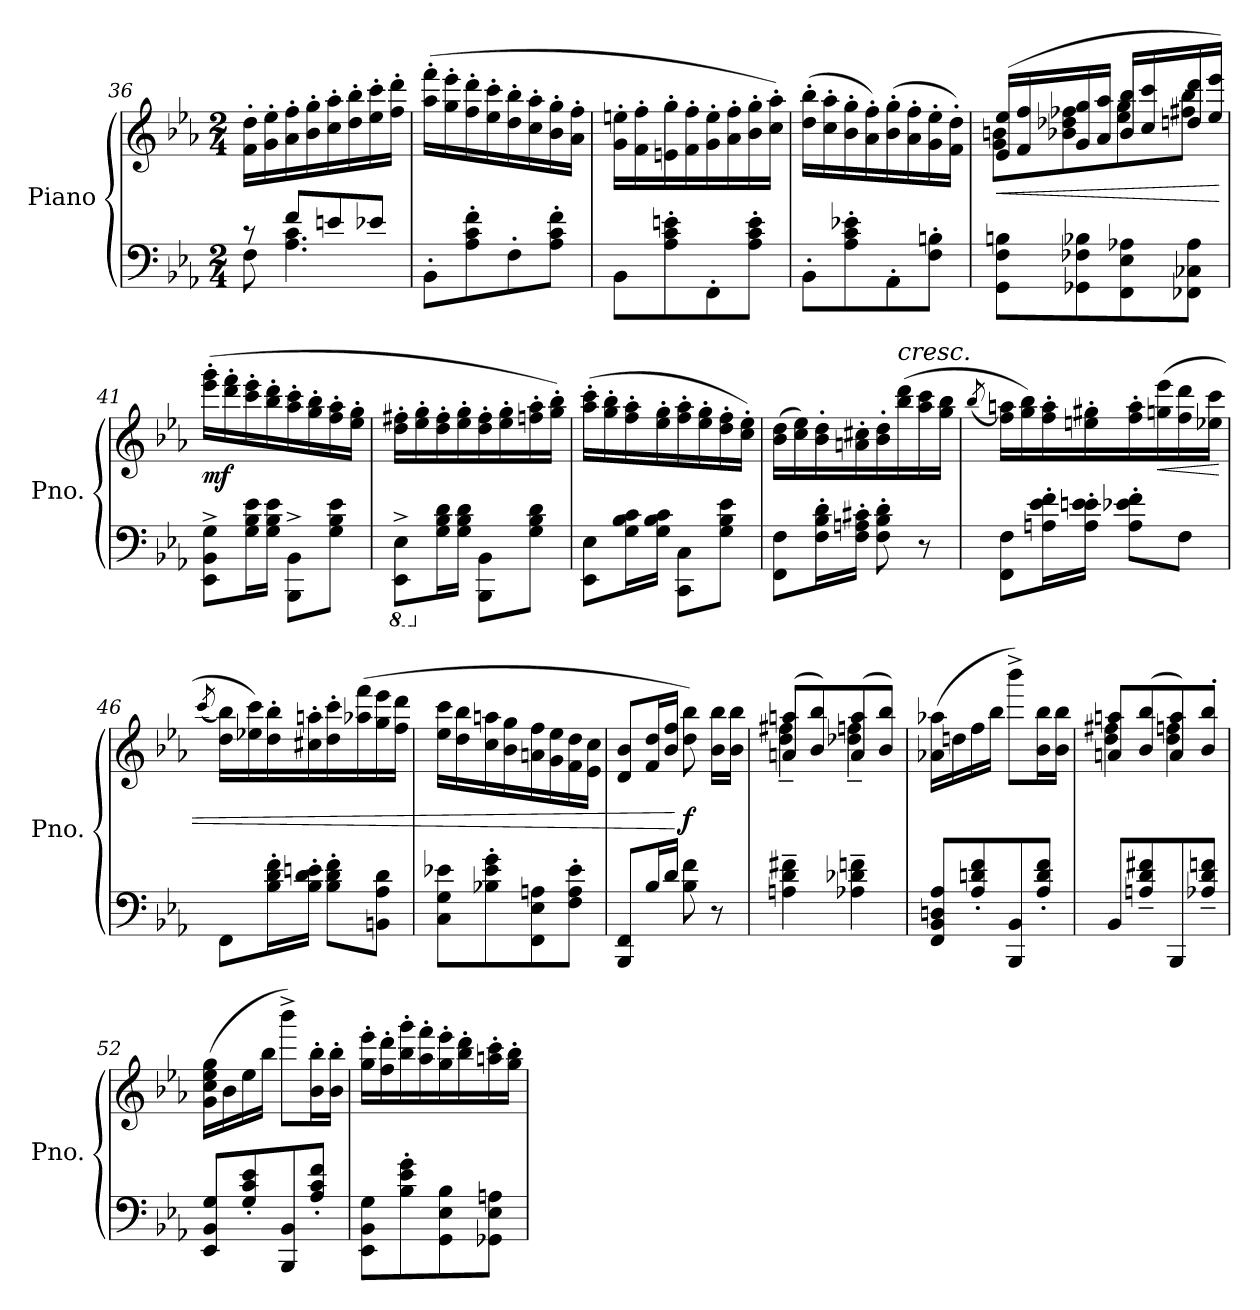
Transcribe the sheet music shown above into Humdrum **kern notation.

**kern	**kern	**dynam
*part1	*part1	*part1
*staff2	*staff1	*staff1/2
*I"Piano	*	*
*I'Pno.	*	*
*clefF4	*clefG2	*
*k[b-e-a-]	*k[b-e-a-]	*
*M2/4	*M2/4	*
=36	=36	=36
*^	*	*
8rc	8F\	16f\' 16dd\'LL	.
.	.	16g\' 16ee-\'	.
8f/L	4.A-\ 4.c\	16a-\' 16ff\'	.
.	.	16b-\' 16gg\'	.
8en/	.	16cc\' 16aa-\'	.
.	.	16dd\' 16bb-\'	.
8e-X/J	.	16ee-\' 16ccc\'	.
.	.	16ff\' 16ddd\'JJ	.
*v	*v	*	*
!!LO:LB:g=z
=37	=37	=37
8BB-'\L	(>16aa-\' 16fff\'LL	.
.	16gg\' 16eee-\'	.
8A-\' 8c\' 8f\'	16ff\' 16ddd\'	.
.	16ee-\' 16ccc\'	.
8F'\	16dd\' 16bb-\'	.
.	16cc\' 16aa-\'	.
8A-\' 8c\' 8f\'J	16b-\' 16gg\'	.
.	16a-\' 16ff\'JJ	.
=38	=38	=38
8BB-\L	16g\' 16een\'LL	.
.	16f\' 16ff\'	.
8A-\' 8c\' 8en\'	16en\' 16gg\'	.
.	16f\' 16ff\'	.
8FF'\	16g\' 16ee\'	.
.	16a-\' 16ff\'	.
8A-\' 8c\' 8e\'J	16b-\' 16gg\'	.
.	16cc\' 16aa-\'JJ)	.
=39	=39	=39
8BB-'\L	(>16dd\' 16bb-\'LL	.
.	16cc\' 16aa-\'	.
8A-\' 8c\' 8e-X\'	16b-\' 16gg\'	.
.	16a-\' 16ff\')	.
8AA-'\	(>16b-\' 16gg\'	.
.	16a-\' 16ff\'	.
8F\' 8Bn\'J	16g\' 16ee-\'	.
.	16f\' 16dd\'JJ)	.
=40	=40	=40
!	!	!LO:HP:b
*	*^	*
8GG\ 8F\ 8Bn\L	(>16e-/ 16ee-/LL	8g\ 8bn\L	<
.	16f/ 16ff/	.	.
8GG-X\ 8F-X\ 8B-X\	16g/ 16gg/	8b-X\ 8dd-X\ 8ff-X\	.
.	16a-/ 16aa-/JJ	.	.
8FF\ 8E-\ 8A-X\	16b-/ 16bb-/LL	8ee-\ 8gg\	.
.	16cc/ 16ccc/	.	.
8FF-X\ 8C-X\ 8A-\J	16ddn/ 16ddd/	8ff#X\ 8bb-\J	.
.	16ee-/ 16eee-/JJ)	.	.
*	*v	*v	*
.	.	[
!!LO:LB:g=z
=41	=41	=41
!	!	!LO:DY:b
8EE-\^ 8BB-\^ 8G\^L	(>16eee-\' 16ggg\'LL	mf
.	16ddd\' 16fff\'	.
16G\ 16B-\ 16e-\L	16ccc\' 16eee-\'	.
16G\ 16B-\ 16e-\JJ	16bb-\' 16ddd\'	.
8BBB-\^ 8BB-\^L	16aa-\' 16ccc\'	.
.	16gg\' 16bb-\'	.
8G\ 8B-\ 8e-\J	16ff\' 16aa-\'	.
.	16ee-\' 16gg\'JJ	.
=42	=42	=42
*8ba	*	*
8EEE-\^ 8EE-\^L	16dd\' 16ff#X\'LL	.
.	16ee-\' 16gg\'	.
*X8ba	*	*
16G\ 16B-\ 16d\L	16dd\' 16ff#\'	.
16G\ 16B-\ 16d\JJ	16ee-\' 16gg\'	.
8BBB-\ 8BB-\L	16dd\' 16ff#\'	.
.	16ee-\' 16gg\'	.
8G\ 8B-\ 8d\J	16ffn\' 16aa-\'	.
.	16gg\' 16bb-\'JJ)	.
=43	=43	=43
8EE-\ 8E-\L	(>16aa-\' 16ccc\'LL	.
.	16gg\' 16bb-\'	.
16G\ 16B-\ 16c\L	16ff\' 16aa-\'	.
16G\ 16B-\ 16c\JJ	16ee-\' 16gg\'	.
8CC\ 8C\L	16ff\' 16aa-\'	.
.	16ee-\' 16gg\'	.
8G\ 8B-\ 8e-\J	16dd\' 16ff\'	.
.	16cc\' 16ee-\'JJ)	.
=44	=44	=44
8FF\ 8F\L	(>16b-\ 16dd\LL	.
.	16cc\ 16ee-\)	.
16F\' 16B-\' 16d\'L	16b-\' 16dd\'	.
16F\' 16An\' 16c#X\'JJ	16an\' 16cc#X\'	.
8F\' 8B-\' 8d\'	16b-\' 16dd\'	.
!	!LO:TX:a:i:t=cresc.	!
.	(>16bb-\ 16ddd\	.
8r	16aa-\ 16ccc\	.
.	16gg\ 16bb-\JJ	.
!!LO:PB:g=z
=45	=45	=45
.	(>8qbb-/	.
8FF\ 8F\L	16ff\ 16aan\LL)	.
.	16gg\ 16bb-\)	.
16An\' 16e-\' 16f\'L	16ff\' 16aa\'	.
16A\' 16e-\' 16en\'JJ	16een\' 16gg#X\'	.
8A\' 8e-X\' 8f\'L	16ff\' 16aa\'	.
!	!	!LO:HP:b
.	(>16ggn\ 16eee-\	<
8F\J	16ff\ 16ddd\	.
.	16ee-X\ 16ccc\JJ	.
=46	=46	=46
.	(>8qccc/	.
8FF\L	16dd\ 16bb-\LL)	.
.	16ee-X\ 16ccc\)	.
16B-\' 16d\' 16f\'L	16dd\' 16bb-\'	.
16B-\' 16d\' 16en\'JJ	16cc#X\' 16aan\'	.
8B-\' 8d\' 8f\'L	16dd\' 16ccc\'	.
.	(>16aa-X\ 16fff\	.
8BBn\ 8A-\ 8d\J	16gg\ 16eee-\	.
.	16ff\ 16ddd\JJ	.
=47	=47	=47
8C\ 8G\ 8e-X\L	16ee-\ 16ccc\LL	.
.	16dd\ 16bb-\	.
8B-X\' 8e-\' 8g\'	16cc\ 16aan\	.
.	16b-\ 16gg\	.
8FF\ 8E-\ 8An\	16an\ 16ff\	.
.	16g\ 16ee-\	.
8F\' 8A\' 8e-\'J	16f\ 16dd\	.
.	16e-\ 16cc\JJ	.
=48	=48	=48
8BBB-/ 8FF/L	8d/ 8b-/L	.
16B-/L	16f/ 16dd/L	.
16d/JJ	16b-/ 16ff/JJ	.
!	!	!LO:DY:n=1:b
8B-\ 8f\	8dd\ 8bb-\)	[ f
8r	16b-\ 16bb-\LL	.
.	16b-\ 16bb-\JJ	.
!!LO:LB:g=z
=49	=49	=49
*	*^	*
4An\~ 4d\~ 4f#X\~	(>8an/ 8aan/L	4dd\~ 4ff#X\~	.
.	8b-/ 8bb-/)	.	.
4A-X\~ 4d-X\~ 4fn\~	(>8a/ 8aa/	4dd-X\~ 4ffn\~	.
.	8b-/ 8bb-/J)	.	.
*	*v	*v	*
=50	=50	=50
8FF/ 8BB-/ 8Dn/ 8A-/L	(>16a-X\ 16aa-X\LL	.
.	16ddn\	.
8A-/' 8dn/' 8f/'	16ff\	.
.	16bb-\JJ	.
8BBB-/ 8BB-/	8bbb-^\L)	.
8A-/' 8d/' 8f/'J	16b-\ 16bb-\L	.
.	16b-\ 16bb-\JJ	.
=51	=51	=51
*	*^	*
8BB-/L	8an/ 8aan/L	4dd\ 4ff#X\	.
8An/~ 8d/~ 8f#X/~	(>8b-/ 8bb-/	.	.
8BBB-/	8a/ 8aa/)	4dd\ 4ffn\	.
8A-X/~ 8d/~ 8fn/~J	8b-/' 8bb-/'J	.	.
*	*v	*v	*
=52	=52	=52
8EE-/ 8BB-/ 8G/L	(>16g\ 16cc\ 16ee-\ 16gg\LL	.
.	16b-\	.
8G/' 8c/' 8e-/'	16ee-\	.
.	16bb-\JJ	.
8BBB-/ 8BB-/	8bbb-^\L)	.
8A-/' 8c/' 8f/'J	16b-\' 16bb-\'L	.
.	16b-\' 16bb-\'JJ	.
!!LO:LB:g=z
=53	=53	=53
8EE-\ 8BB-\ 8G\L	16gg\' 16eee-\'LL	.
.	16ff\' 16ddd\'	.
8B-\' 8e-\' 8g\'	16bb-\' 16ggg\'	.
.	16aa-\' 16fff\'	.
8GG\ 8E-\ 8B-\	16gg\' 16eee-\'	.
.	16bb-\' 16ddd\'	.
8GG-X\ 8E-\ 8An\J	16aan\' 16ccc\'	.
.	16gg\' 16bb-\'JJ	.
=	=	=
*-	*-	*-
